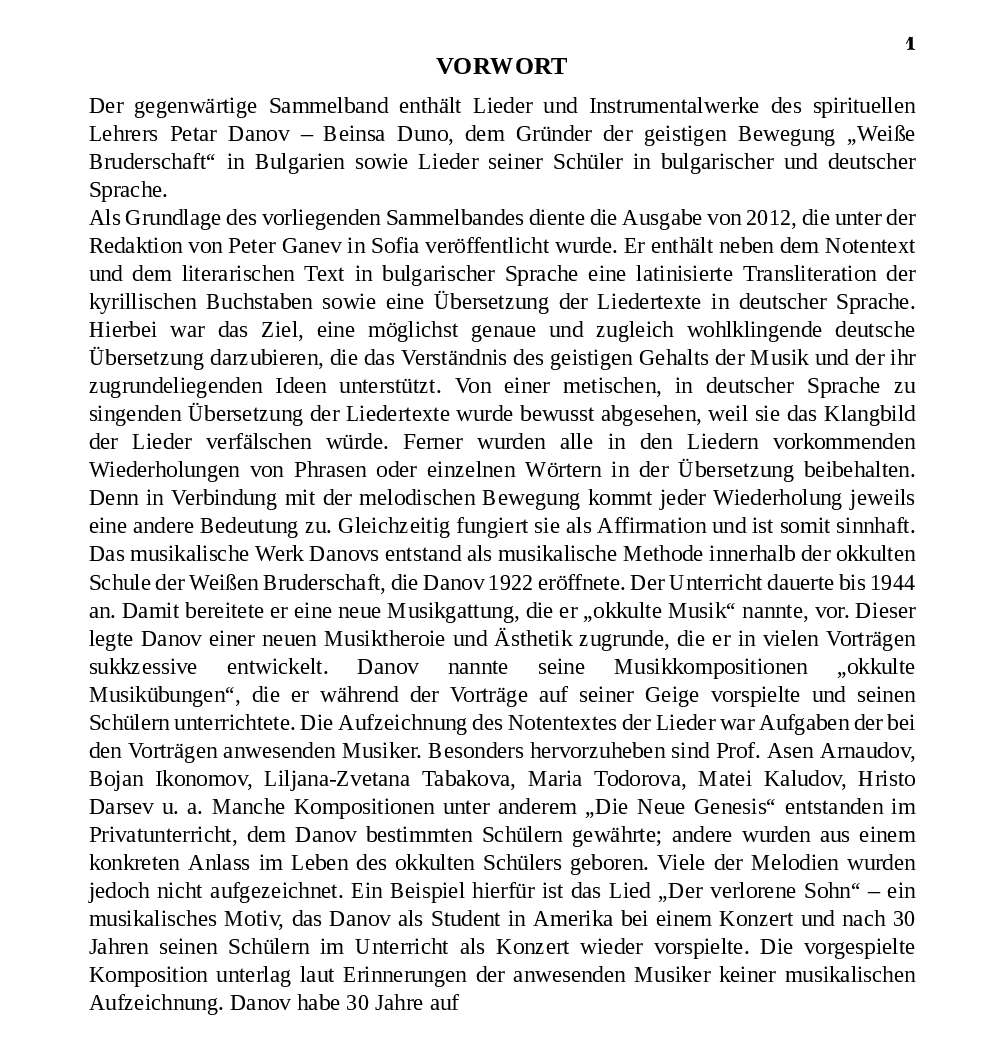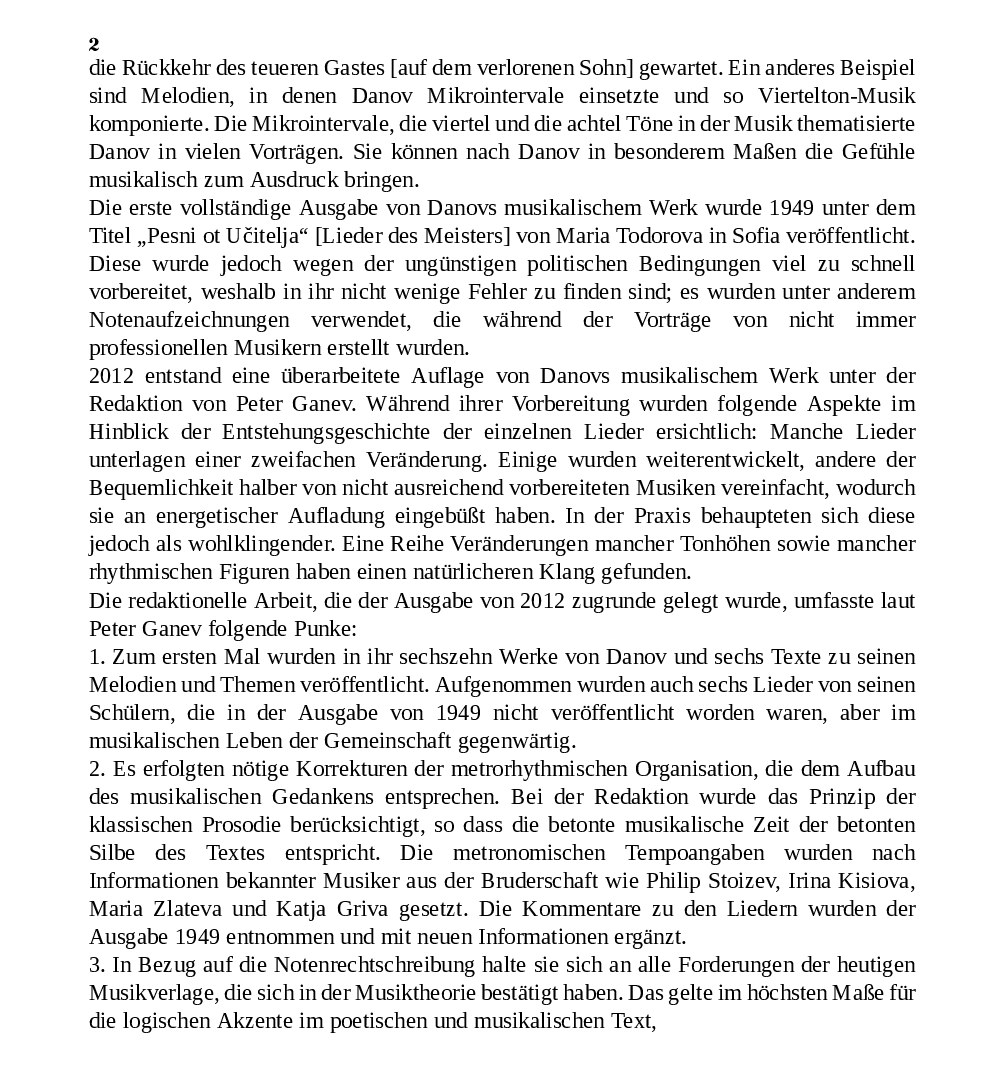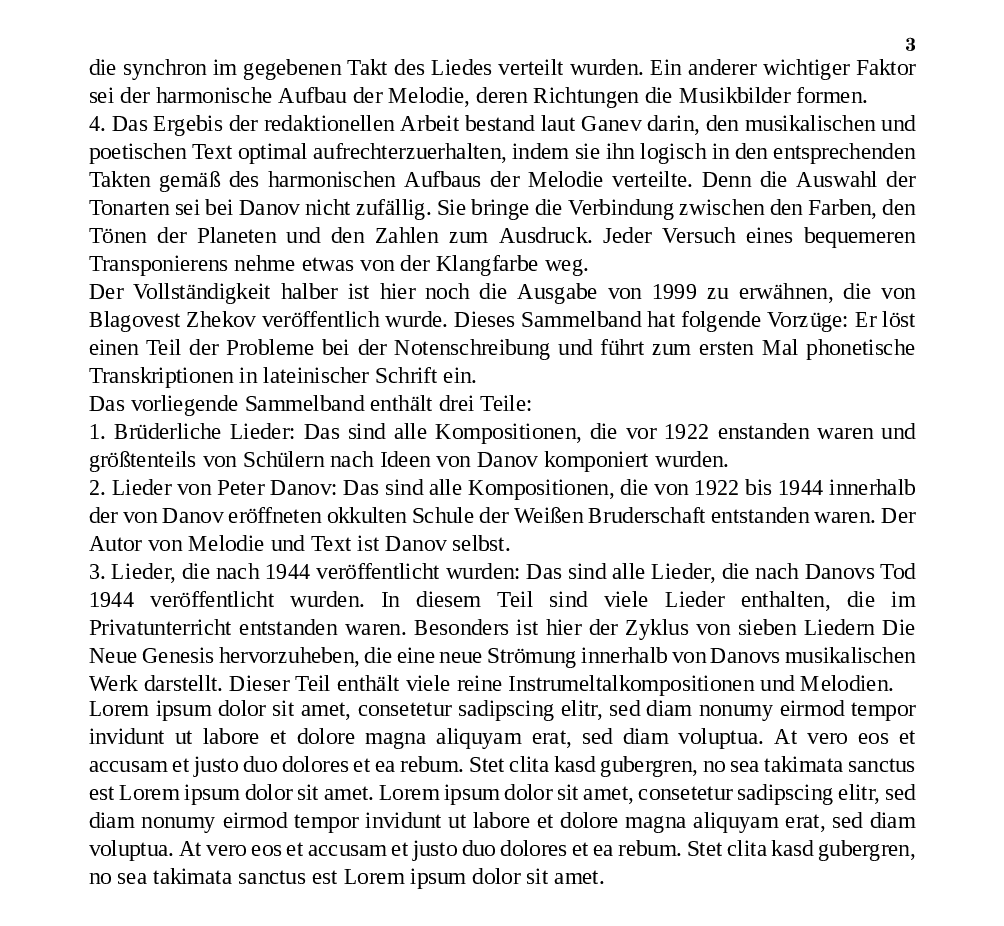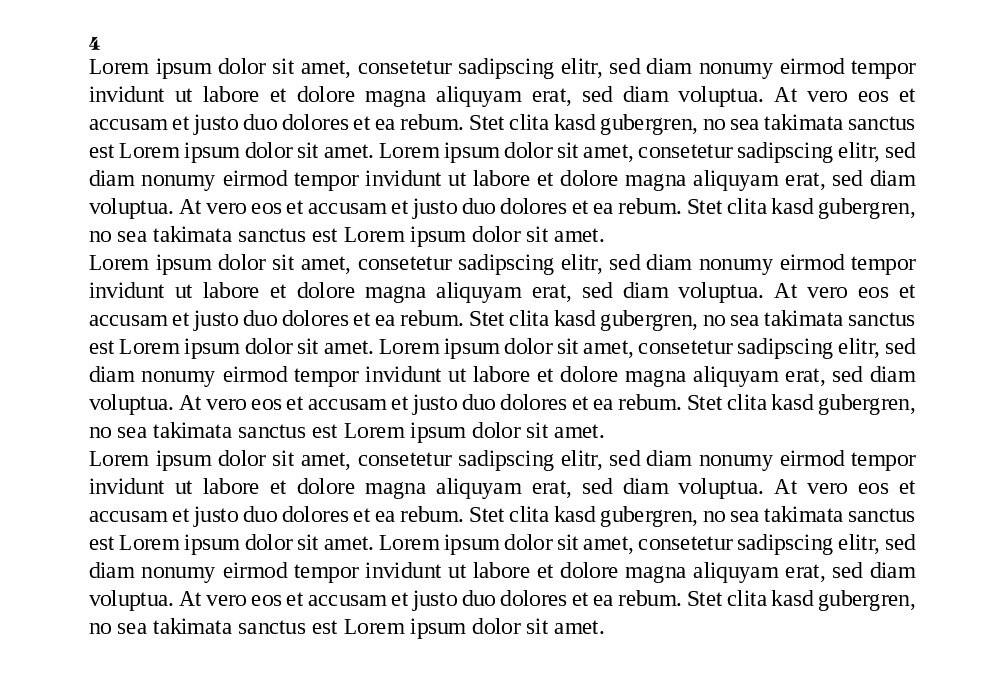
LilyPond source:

\version "2.24.4"

% include paper part and global functions
\include "include/globals.ily"

\bookpart {
\paper {
  print-all-headers = ##t
  print-page-number = ##t
  print-first-page-number = ##t


  % put page numbers on the top and change the font style.
  oddHeaderMarkup = \markup
  \fill-line {
    ""
    \unless \on-first-page-of-part \fromproperty #'header:instrument
    \if \should-print-page-number \abs-fontsize #7 { \number \fromproperty #'page:page-number-string }
  }
  %% evenHeaderMarkup would inherit the value of
  %% oddHeaderMarkup if it were not defined here
  evenHeaderMarkup = \markup
  \fill-line {
    \if \should-print-page-number \abs-fontsize #7 { \number \fromproperty #'page:page-number-string }
    \unless \on-first-page-of-part \fromproperty #'header:instrument
    ""
  }

  oddFooterMarkup = \markup ""

  evenFooterMarkup = ""
  left-margin = 1.5\cm
  right-margin = 1.5\cm
  top-margin = 1\cm
  bottom-margin = 1.2\cm
  ragged-bottom = ##t % do not spread the staves to fill the whole vertical space
  top-markup-spacing.basic-distance = 0\mm % margin between page number and system for the first page
  top-system-spacing.basic-distance = 10\mm % margin between page number and system for the other pages

  % change distance between staves
  system-system-spacing =
  #'((basic-distance . 16)
     (minimum-distance . 6)
     (padding . 1)
     (stretchability . 12))
}


  \tocItem \markup "Vorwort"
  \markup \abs-fontsize #12 { \fill-line \bold {"VORWORT"} }


  \markup \abs-fontsize #11 {
    \vspace #1.5 \override #'(baseline-skip . 3.6)
    \justify-string "
    
    Der gegenwärtige Sammelband enthält Lieder und Instrumentalwerke des spirituellen Lehrers Petar Danov – Beinsa Duno, dem Gründer der geistigen Bewegung „Weiße Bruderschaft“ in Bulgarien sowie Lieder seiner Schüler in bulgarischer und deutscher Sprache. 

    Als Grundlage des vorliegenden Sammelbandes diente die Ausgabe von 2012, die unter der Redaktion von Peter Ganev in Sofia veröffentlicht wurde. Er enthält neben dem Notentext und dem literarischen Text in bulgarischer Sprache eine latinisierte Transliteration der kyrillischen Buchstaben sowie eine Übersetzung der Liedertexte in deutscher Sprache. Hierbei war das Ziel, eine möglichst genaue und zugleich wohlklingende deutsche Übersetzung darzubieren, die das Verständnis des geistigen Gehalts der Musik und der ihr zugrundeliegenden Ideen unterstützt. Von einer metischen, in deutscher Sprache zu singenden Übersetzung der Liedertexte wurde bewusst abgesehen, weil sie das Klangbild der Lieder verfälschen würde. Ferner wurden alle in den Liedern vorkommenden Wiederholungen von Phrasen oder einzelnen Wörtern in der Übersetzung beibehalten. Denn in Verbindung mit der melodischen Bewegung kommt jeder Wiederholung jeweils eine andere Bedeutung zu. Gleichzeitig fungiert sie als Affirmation und ist somit sinnhaft. 
    
    Das musikalische Werk Danovs entstand als musikalische Methode innerhalb der okkulten Schule der Weißen Bruderschaft, die Danov 1922  eröffnete. Der Unterricht dauerte bis 1944 an. Damit bereitete er eine neue Musikgattung, die er „okkulte Musik“ nannte, vor. Dieser legte Danov einer neuen Musiktheroie und Ästhetik zugrunde, die er in vielen Vorträgen sukkzessive entwickelt. Danov nannte seine Musikkompositionen „okkulte Musikübungen“, die er während der Vorträge auf seiner Geige vorspielte und seinen Schülern unterrichtete. Die Aufzeichnung des Notentextes der Lieder war Aufgaben der bei den Vorträgen anwesenden Musiker. Besonders hervorzuheben sind Prof. Asen Arnaudov, Bojan Ikonomov, Liljana-Zvetana Tabakova, Maria Todorova, Matei Kaludov, Hristo Darsev u. a. Manche Kompositionen unter anderem „Die Neue Genesis“ entstanden im Privatunterricht, dem Danov bestimmten Schülern gewährte; andere wurden aus einem konkreten Anlass im Leben des okkulten Schülers geboren. Viele der Melodien wurden jedoch nicht aufgezeichnet. Ein Beispiel hierfür ist das Lied „Der verlorene Sohn“ – ein musikalisches Motiv, das Danov als Student in Amerika bei einem Konzert und nach 30 Jahren seinen Schülern im Unterricht als Konzert wieder vorspielte. Die vorgespielte Komposition  unterlag  laut Erinnerungen der anwesenden Musiker keiner musikalischen Aufzeichnung. Danov habe 30 Jahre auf"
  }
  \pageBreak



  \markup \abs-fontsize #11 \override #'(baseline-skip . 3.6){
    \justify-string " 
    die Rückkehr des teueren Gastes [auf dem verlorenen Sohn] gewartet. Ein anderes Beispiel sind Melodien, in denen Danov Mikrointervale einsetzte und so Viertelton-Musik komponierte. Die Mikrointervale, die viertel und die achtel Töne in der Musik thematisierte Danov in vielen Vorträgen. Sie können nach Danov in besonderem Maßen die Gefühle musikalisch zum Ausdruck bringen.

    Die erste vollständige Ausgabe von Danovs musikalischem Werk wurde 1949 unter dem Titel „Pesni ot Učitelja“ [Lieder des Meisters] von Maria Todorova in Sofia veröffentlicht. Diese wurde jedoch wegen der ungünstigen politischen Bedingungen viel zu schnell vorbereitet, weshalb in ihr nicht wenige Fehler zu finden sind; es wurden unter anderem Notenaufzeichnungen verwendet, die während der Vorträge von nicht immer professionellen Musikern erstellt wurden. 

    2012 entstand eine überarbeitete Auflage von Danovs musikalischem Werk unter der Redaktion von Peter Ganev. Während ihrer Vorbereitung wurden folgende Aspekte im Hinblick der Entstehungsgeschichte der einzelnen Lieder ersichtlich: Manche Lieder unterlagen einer zweifachen Veränderung. Einige wurden weiterentwickelt, andere der Bequemlichkeit halber von nicht ausreichend vorbereiteten Musiken vereinfacht, wodurch sie an energetischer Aufladung eingebüßt haben. In der Praxis behaupteten sich diese jedoch als wohlklingender. Eine Reihe Veränderungen mancher Tonhöhen sowie mancher rhythmischen Figuren haben einen natürlicheren Klang gefunden. 

    Die redaktionelle Arbeit, die der Ausgabe von 2012 zugrunde gelegt wurde, umfasstе laut Peter Ganev folgende Punke:

    1. Zum ersten Mal wurden in ihr sechszehn Werke von Danov und sechs Texte zu seinen Melodien und Themen veröffentlicht. Aufgenommen wurden auch sechs Lieder von seinen Schülern, die in der Ausgabe von 1949 nicht veröffentlicht worden waren, aber im musikalischen Leben der Gemeinschaft gegenwärtig.

    2. Es erfolgten nötige Korrekturen der metrorhythmischen Organisation, die dem Aufbau des musikalischen Gedankens entsprechen. Bei der Redaktion wurde das Prinzip der klassischen Prosodie berücksichtigt, so dass die betonte musikalische Zeit der betonten Silbe des Textes entspricht. Die metronomischen Tempoangaben wurden nach Informationen bekannter Musiker aus der Bruderschaft wie Philip Stoizev, Irina Kisiova, Maria Zlateva und Katja Griva gesetzt. Die Kommentare zu den Liedern wurden der Ausgabe 1949 entnommen und mit neuen Informationen ergänzt. 
    
    3. In Bezug auf die Notenrechtschreibung halte sie sich an alle Forderungen der heutigen Musikverlage, die sich in der Musiktheorie bestätigt haben. Das gelte im höchsten Maße für die logischen Akzente im poetischen und musikalischen Text,"
  }


  \markup \abs-fontsize #11 \override #'(baseline-skip . 3.6) {
    \justify-string "
   

    die synchron im gegebenen Takt des Liedes verteilt wurden. Ein anderer wichtiger Faktor sei der harmonische Aufbau der Melodie, deren Richtungen die Musikbilder formen.

    4. Das Ergebis der redaktionellen Arbeit bestand laut Ganev darin, den musikalischen und poetischen Text optimal aufrechterzuerhalten, indem sie ihn logisch in den entsprechenden Takten gemäß des harmonischen Aufbaus der Melodie verteilte. Denn die Auswahl der Tonarten sei bei Danov nicht zufällig. Sie bringe die Verbindung
    zwischen den Farben, den Tönen der Planeten und den Zahlen zum Ausdruck. Jeder Versuch eines bequemeren Transponierens nehme etwas von der Klangfarbe weg.

    Der Vollständigkeit halber ist hier noch die Ausgabe von 1999 zu erwähnen, die von Blagovest Zhekov veröffentlich wurde. Dieses Sammelband hat folgende Vorzüge: Er löst einen Teil der Probleme bei der Notenschreibung und führt zum ersten Mal phonetische Transkriptionen in lateinischer Schrift ein.

   Das vorliegende Sammelband enthält drei Teile: 

    1. Brüderliche Lieder: Das sind alle Kompositionen, die vor 1922 enstanden waren und größtenteils von Schülern nach Ideen von Danov komponiert wurden.
    
    2. Lieder von Peter Danov: Das sind alle Kompositionen, die von 1922 bis 1944 innerhalb der von Danov eröffneten okkulten Schule der Weißen Bruderschaft entstanden waren. Der Autor von Melodie und Text ist Danov selbst. 

    3. Lieder, die nach 1944 veröffentlicht wurden: Das sind alle Lieder, die nach Danovs Tod 1944 veröffentlicht wurden. In diesem Teil sind viele Lieder enthalten, die im Privatunterricht entstanden waren. Besonders ist hier der Zyklus von sieben Liedern Die Neue Genesis hervorzuheben, die eine neue Strömung innerhalb von Danovs musikalischen Werk darstellt. Dieser Teil enthält viele reine Instrumeltalkompositionen und Melodien. 


    



    
    "
  }



  \markup \abs-fontsize #11 \override #'(baseline-skip . 3.6) {
    \justify-string "
  Lorem ipsum dolor sit amet, consetetur sadipscing elitr, sed diam nonumy eirmod tempor invidunt ut labore et dolore magna aliquyam erat, sed diam voluptua. At vero eos et accusam et justo duo dolores et ea rebum. Stet clita kasd gubergren, no sea takimata sanctus est Lorem ipsum dolor sit amet. Lorem ipsum dolor sit amet, consetetur sadipscing elitr, sed diam nonumy eirmod tempor invidunt ut labore et dolore magna aliquyam erat, sed diam voluptua. At vero eos et accusam et justo duo dolores et ea rebum. Stet clita kasd gubergren, no sea takimata sanctus est Lorem ipsum dolor sit amet.

   "
  }

  \markup \abs-fontsize #11 \override #'(baseline-skip . 3.6) {
    \justify-string "
  Lorem ipsum dolor sit amet, consetetur sadipscing elitr, sed diam nonumy eirmod tempor invidunt ut labore et dolore magna aliquyam erat, sed diam voluptua. At vero eos et accusam et justo duo dolores et ea rebum. Stet clita kasd gubergren, no sea takimata sanctus est Lorem ipsum dolor sit amet. Lorem ipsum dolor sit amet, consetetur sadipscing elitr, sed diam nonumy eirmod tempor invidunt ut labore et dolore magna aliquyam erat, sed diam voluptua. At vero eos et accusam et justo duo dolores et ea rebum. Stet clita kasd gubergren, no sea takimata sanctus est Lorem ipsum dolor sit amet.

 Lorem ipsum dolor sit amet, consetetur sadipscing elitr, sed diam nonumy eirmod tempor invidunt ut labore et dolore magna aliquyam erat, sed diam voluptua. At vero eos et accusam et justo duo dolores et ea rebum. Stet clita kasd gubergren, no sea takimata sanctus est Lorem ipsum dolor sit amet. Lorem ipsum dolor sit amet, consetetur sadipscing elitr, sed diam nonumy eirmod tempor invidunt ut labore et dolore magna aliquyam erat, sed diam voluptua. At vero eos et accusam et justo duo dolores et ea rebum. Stet clita kasd gubergren, no sea takimata sanctus est Lorem ipsum dolor sit amet.

 Lorem ipsum dolor sit amet, consetetur sadipscing elitr, sed diam nonumy eirmod tempor invidunt ut labore et dolore magna aliquyam erat, sed diam voluptua. At vero eos et accusam et justo duo dolores et ea rebum. Stet clita kasd gubergren, no sea takimata sanctus est Lorem ipsum dolor sit amet. Lorem ipsum dolor sit amet, consetetur sadipscing elitr, sed diam nonumy eirmod tempor invidunt ut labore et dolore magna aliquyam erat, sed diam voluptua. At vero eos et accusam et justo duo dolores et ea rebum. Stet clita kasd gubergren, no sea takimata sanctus est Lorem ipsum dolor sit amet.

   "
  }




} % bookpart

% Più mosso
% „Weiße Bruderschaft“
